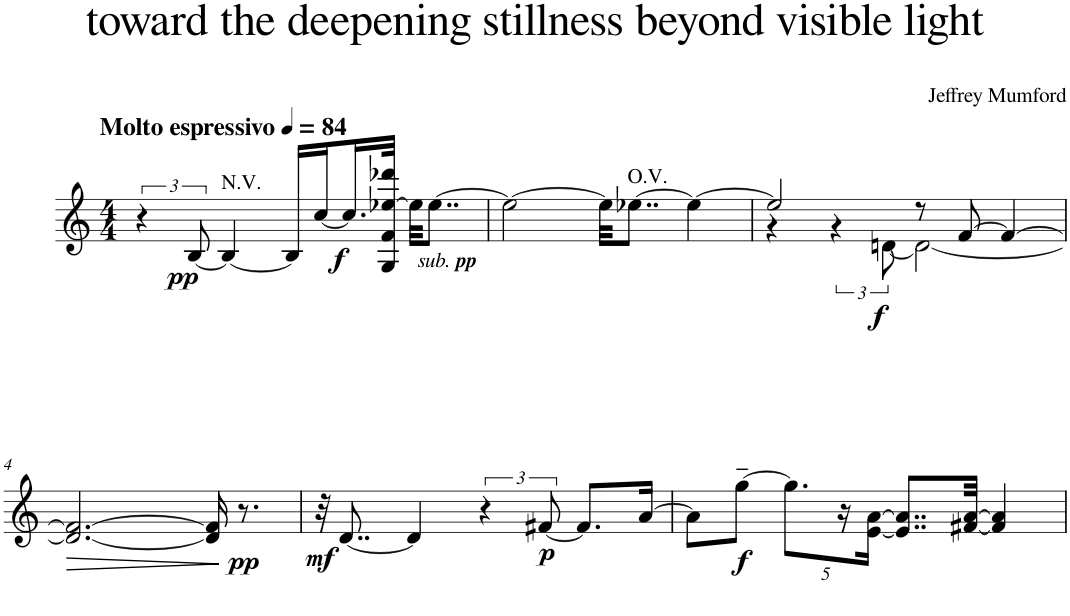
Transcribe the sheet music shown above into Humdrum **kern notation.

**kern	**dynam
*part1	*part1
*staff1	*staff1
*I"Violin	*
*I'Vln.	*
*clefG2	*
*k[]	*
*M4/4	*
*MM84	*
=1	=1
!LO:TX:a:B:t=Molto espressivo	!
6r	.
!	!LO:DY:b
[12B/	pp
!LO:TX:a:t=N.V.	!
4B/_	.
16B/LL]	.
[16cc/J	.
!	!LO:DY:b
16.cc/L]	f
32G/ 32f/ [32ee-X/ 32ddd-X/JJk	.
32ee-\KKL]	.
!LO:TX:b:i:t=sub.	!
!LO:TX:b:B:t=pp	!
[8..ee-\J	.
=2	=2
2ee-\_	.
32ee-\KKL]	.
!LO:TX:a:t=O.V.	!
[8..ee-X\J	.
4ee-\_	.
=3	=3
*^	*
2ee-/]	4r	.
.	6r	.
!	!	!LO:DY:b
.	[12dn\	f
8r	2d\_	.
[8f/	.	.
4f/_	.	.
*v	*v	*
!!LO:LB:g=z
=4	=4
!	!LO:HP:b
2.d/_ 2.f/_	>
16d/] 16f/]	.
!	!LO:DY:n=1:b
8.r	] pp
=5	=5
!	!LO:DY:b
32r	mf
[8..d/	.
4d/]	.
6r	.
!	!LO:DY:b
[12f#X/	p
8.f#/L]	.
[16a/Jk	.
=6	=6
8a\L]	.
!	!LO:DY:b
[8gg~\J	f
*Xbrackettup	*
10.gg\L]	.
20r	.
[20e\ [20a\JJ	.
8..e/] 8..a/]L	.
[32f#X/ [32a/Jkk	.
4f#/] 4a/]	.
=	=
*-	*-
